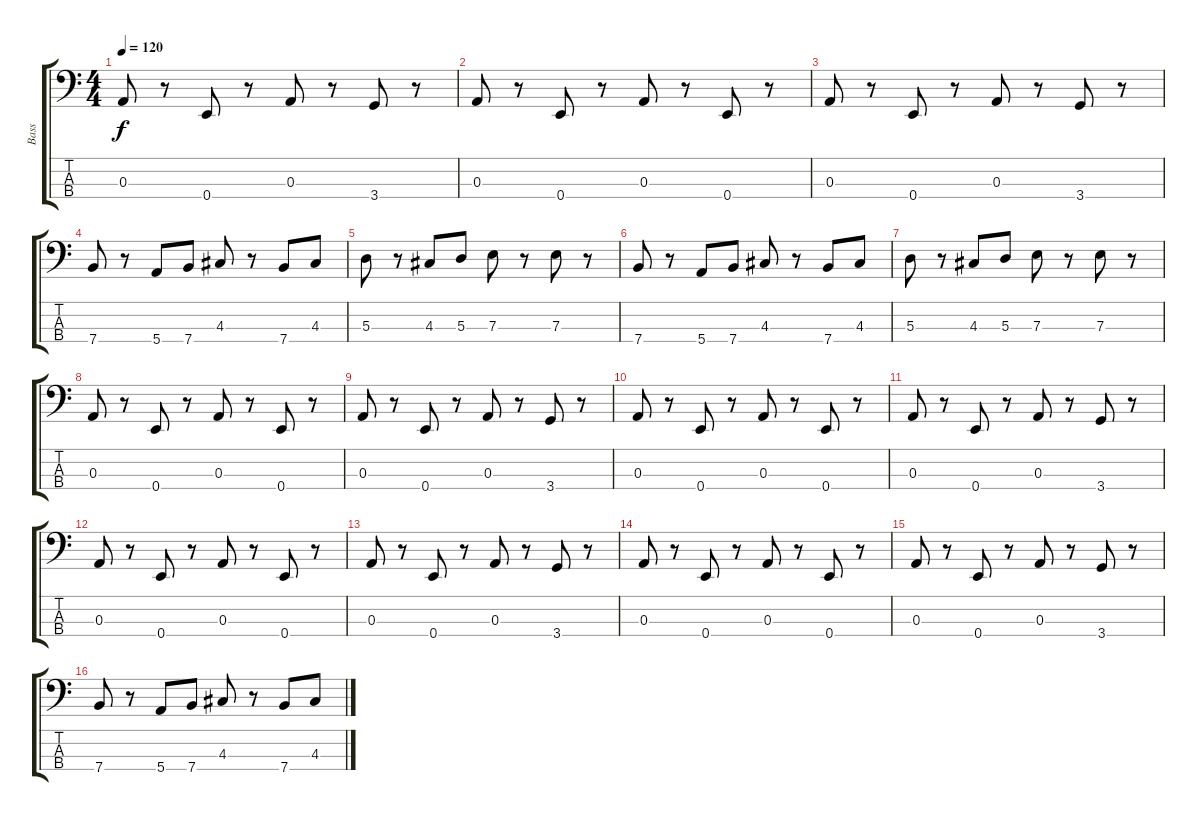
\track ("Bass" "Bass") {instrument electricbassfinger}
\staff {score tabs}
\tuning (G2 D2 A1 E1) {hide}
\ts (4 4)
\tempo 120
\clef f4
\ks c
0.3.8{dy f} r.8 0.4.8 r.8 0.3.8 r.8 3.4.8 r.8 |
0.3.8 r.8 0.4.8 r.8 0.3.8 r.8 0.4.8 r.8 |
0.3.8 r.8 0.4.8 r.8 0.3.8 r.8 3.4.8 r.8 |
7.4.8 r.8 5.4.8 7.4.8 4.3.8 r.8 7.4.8 4.3.8 |
5.3.8 r.8 4.3.8 5.3.8 7.3.8 r.8 7.3.8 r.8 |
7.4.8 r.8 5.4.8 7.4.8 4.3.8 r.8 7.4.8 4.3.8 |
5.3.8 r.8 4.3.8 5.3.8 7.3.8 r.8 7.3.8 r.8 |
0.3.8 r.8 0.4.8 r.8 0.3.8 r.8 0.4.8 r.8 |
0.3.8 r.8 0.4.8 r.8 0.3.8 r.8 3.4.8 r.8 |
0.3.8 r.8 0.4.8 r.8 0.3.8 r.8 0.4.8 r.8 |
0.3.8 r.8 0.4.8 r.8 0.3.8 r.8 3.4.8 r.8 |
0.3.8 r.8 0.4.8 r.8 0.3.8 r.8 0.4.8 r.8 |
0.3.8 r.8 0.4.8 r.8 0.3.8 r.8 3.4.8 r.8 |
0.3.8 r.8 0.4.8 r.8 0.3.8 r.8 0.4.8 r.8 |
0.3.8 r.8 0.4.8 r.8 0.3.8 r.8 3.4.8 r.8 |
7.4.8 r.8 5.4.8 7.4.8 4.3.8 r.8 7.4.8 4.3.8
